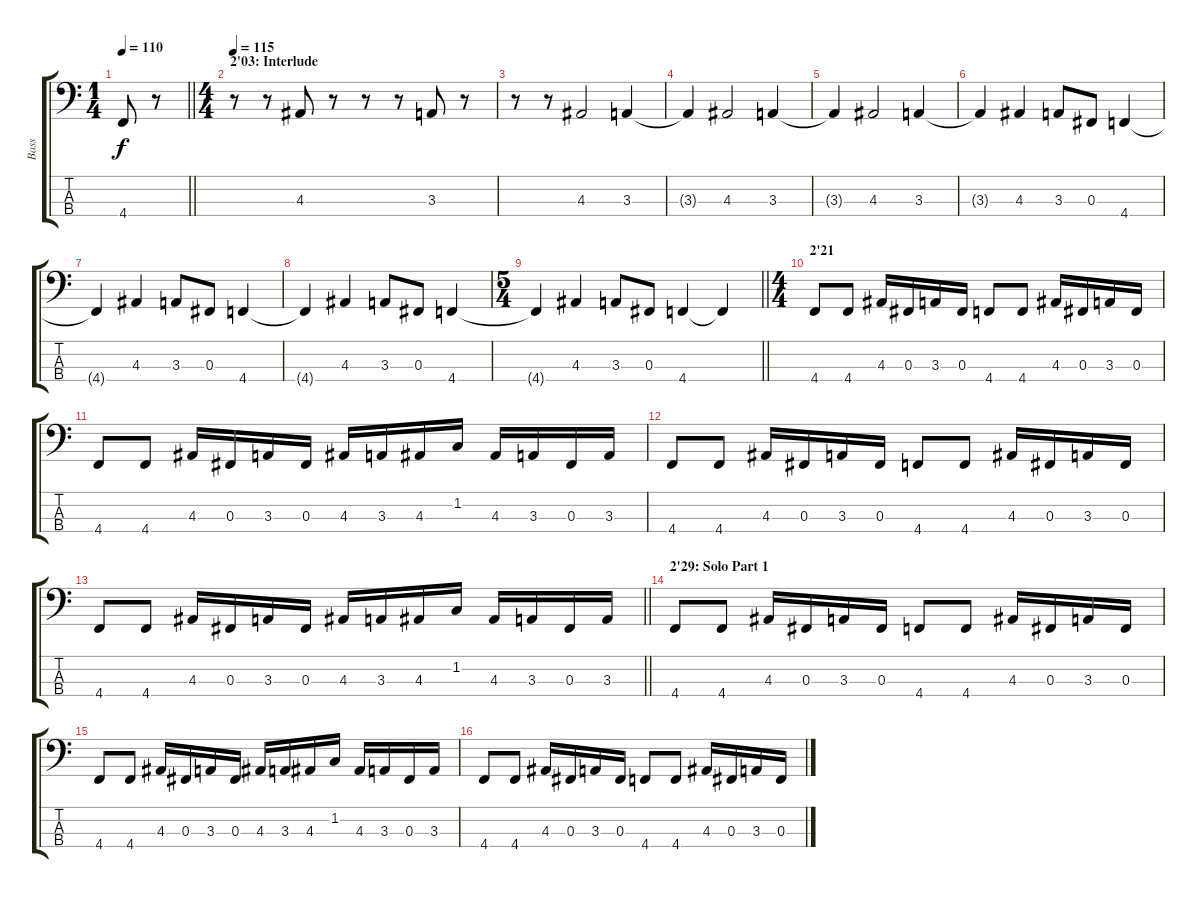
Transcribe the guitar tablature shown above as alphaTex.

\track ("Bass" "Bass") {instrument electricbasspick}
\staff {score tabs}
\tuning (E2 B1 Gb1 Db1) {hide}
\ts (1 4)
\tempo 110
\clef f4
\barLineRight lightlight
\ks c
4.4.8{dy f} r.8 |
\ts (4 4)
\section ("" "2'03: Interlude")
\tempo 115
r.8 r.8 4.3.8 r.8 r.8 r.8 3.3.8 r.8 |
r.8 r.8 4.3.2 3.3.4 |
3.3{t}.4 4.3.2 3.3.4 |
3.3{t}.4 4.3.2 3.3.4 |
3.3{t}.4 4.3.4 3.3.8{beam merge} 0.3.8 4.4.4 |
4.4{t}.4 4.3.4 3.3.8 0.3.8 4.4.4 |
4.4{t}.4 4.3.4 3.3.8 0.3.8 4.4.4 |
\ts (5 4)
\barLineRight lightlight
4.4{t}.4 4.3.4 3.3.8 0.3.8 4.4.4 4.4{t}.4 |
\ts (4 4)
\section ("" "2'21")
4.4.8 4.4.8 4.3.16 0.3.16 3.3.16 0.3.16 4.4.8 4.4.8 4.3.16 0.3.16 3.3.16 0.3.16 |
4.4.8 4.4.8 4.3.16 0.3.16 3.3.16 0.3.16 4.3.16 3.3.16 4.3.16 1.2.16 4.3.16 3.3.16 0.3.16 3.3.16 |
4.4.8 4.4.8 4.3.16 0.3.16 3.3.16 0.3.16 4.4.8 4.4.8 4.3.16 0.3.16 3.3.16 0.3.16 |
\barLineRight lightlight
4.4.8 4.4.8 4.3.16 0.3.16 3.3.16 0.3.16 4.3.16 3.3.16 4.3.16 1.2.16 4.3.16 3.3.16 0.3.16 3.3.16 |
\section ("" "2'29: Solo Part 1")
4.4.8 4.4.8 4.3.16 0.3.16 3.3.16 0.3.16 4.4.8 4.4.8 4.3.16 0.3.16 3.3.16 0.3.16 |
4.4.8 4.4.8 4.3.16 0.3.16 3.3.16 0.3.16 4.3.16 3.3.16 4.3.16 1.2.16 4.3.16 3.3.16 0.3.16 3.3.16 |
4.4.8 4.4.8 4.3.16 0.3.16 3.3.16 0.3.16 4.4.8 4.4.8 4.3.16 0.3.16 3.3.16 0.3.16
